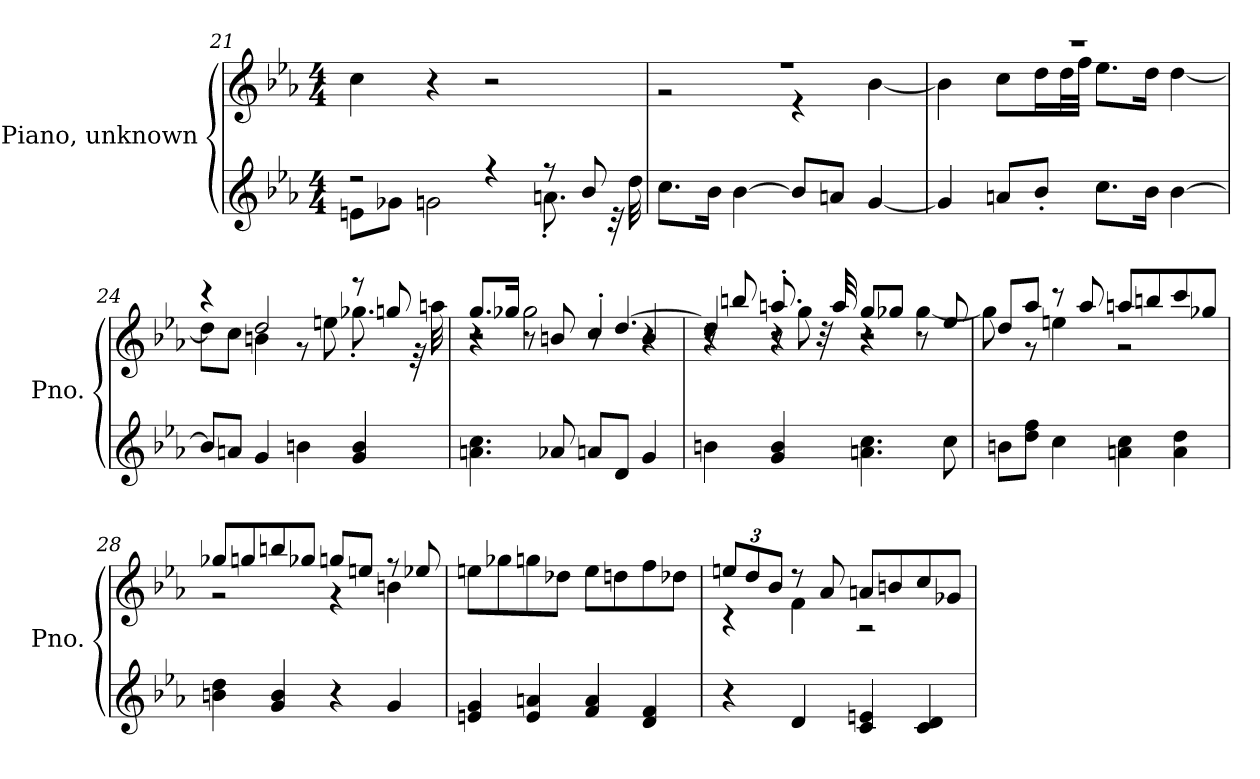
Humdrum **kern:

**kern	**kern
*part1	*part1
*staff2	*staff1
*I"Piano, unknown	*
*I'Pno.	*
*clefG2	*clefG2
*k[b-e-a-]	*k[b-e-a-]
*M4/4	*M4/4
=21	=21
*^	*
2r	8en\L	4cc\
.	8g-X\J	.
.	2gn\	4r
4r	.	2r
8r	8.an'\	.
8b-/	.	.
.	32r	.
.	32dd\	.
*v	*v	*
=22	=22
*	*^
8.cc\L	1r	2r
16b-\Jk	.	.
[4b-\	.	.
8b-/L]	.	4r
8an/J	.	.
[4g/	.	[4b-\
=23	=23	=23
4g/]	1r	4b-\]
8an/L	.	8cc\L
8b-'/J	.	16dd\L
.	.	32dd\L
.	.	32ff\JJJ
8.cc\L	.	8.ee-\L
16b-\Jk	.	16dd\Jk
[4b-\	.	[4dd\
!!LO:LB:g=z	!!
=24	=24	=24
8b-/L]	4r	8dd\L]
8an/J	.	8cc\J
4g/	2dd/	4bn\
4bn\	.	8r
.	.	8een\
4g/ 4b/	8r	8.gg-X'\
.	8ggn/	.
.	.	32r
.	.	32aan\
=25	=25	=25
*	*	*^
4.an\ 4.cc\	8.gg/L	4r	2r
.	16gg-X/Jk	.	.
.	8r	2gg-\	.
8a-X/	8bn/	.	.
8an/L	4cc'/	.	8r
8d/J	.	.	[4.dd/
4g/	4b/	4r	.
=26	=26	=26	=26
4bn\	8r	4r	4dd/]
.	8bbn/	.	.
4g/ 4b/	8.aan'/	8r	4r
.	.	8gg\	.
.	32r	.	.
.	32aa/	.	.
4.an\ 4.cc\	8gg/L	4r	2r
.	8gg-X/J	.	.
.	8r	[4gg-\	.
8cc\	8ee-/	.	.
*	*	*v	*v
!!LO:LB:g=z
=27	=27	=27
8bn\L	8dd/L	8gg-\]
8dd\ 8ff\J	8aa-/J	8r
4cc\	8r	4een\
.	8aa-/	.
4an\ 4cc\	8aan/L	2r
.	8bbn/	.
4a\ 4dd\	8ccc/	.
.	8gg-X/J	.
=28	=28	=28
4bn\ 4dd\	8gg-X/L	2r
.	8ggn/	.
4g/ 4b/	8bbn/	.
.	8gg-X/J	.
4r	8ggn/L	4r
.	8een/J	.
4g/	8r	4bn\
.	8ee-X/	.
*	*v	*v
=29	=29
4en/ 4g/	8een\L
.	8gg-X\
4e/ 4an/	8ggn\
.	8dd-X\J
4f/ 4a/	8ee\L
.	8ddn\
4d/ 4f/	8ff\
.	8dd-X\J
!!LO:LB:g=z
=30	=30
*	*Xbrackettup
*	*^
4r	12een/L	4r
.	12dd/	.
.	12b-/J	.
4d/	8r	4f\
.	8a-/	.
4c/ 4en/	8an/L	2r
.	8bn/	.
4c/ 4d/	8cc/	.
.	8g-X/J	.
*	*v	*v
=	=
*-	*-
